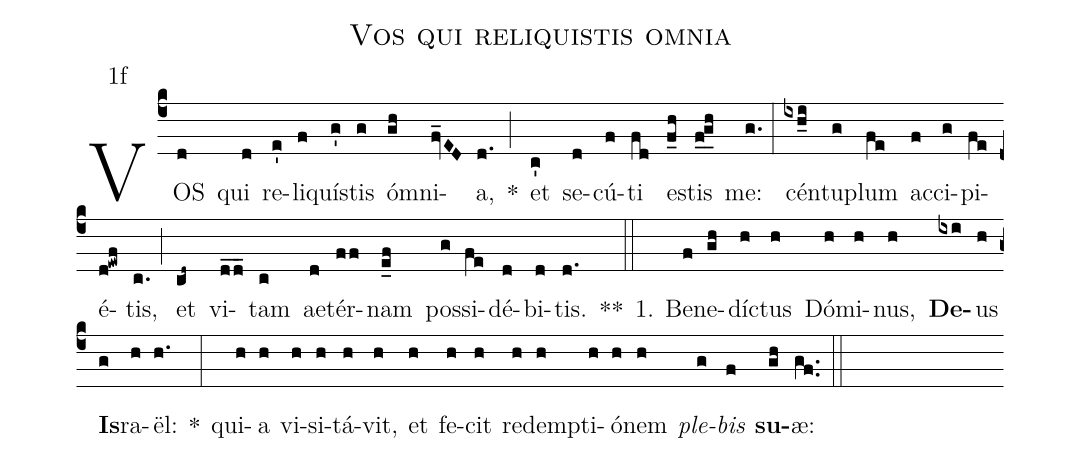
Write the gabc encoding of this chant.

name:Vos qui reliquistis omnia;
office-part:Antiphona;
mode:1;
annotation: 1f;
%%
(c4) VOS(d) qui(d) re(e')li(f)quí(g')stis(g) ó(gh)mni(fv_ED)a,(d.) *(;) et(c') se(d)cú(f)ti(fd) e(f_h)stis(f_0!g_h) me:(g.) (:) cén(ixh_i)tu(g)plum(fe) ac(f)ci(g)pi(fe)é(d!ewf)tis,(c.) (;) et(cd~) vi(d_/d_)tam(c) ae(d)tér(ff)nam(e_f) pos(g)si(fe)dé(d)bi(d)tis.(d.) **(::)
1. Be(f)ne(gh)díc(h)tus(h) Dó(h)mi(h)nus,(h) <b>De</b>(ixi)us(h) <b>Is</b>(g)ra(h)ël:(h.) *(:) qui(h)a(h) vi(h)si(h)tá(h)vit,(h) et(h) fe(h)cit(h) red(h)emp(h)ti(h)ó(h)nem(h) <i>ple</i>(g)<i>bis</i>(f) <b>su</b>(gh)æ:(gf..) (::)
